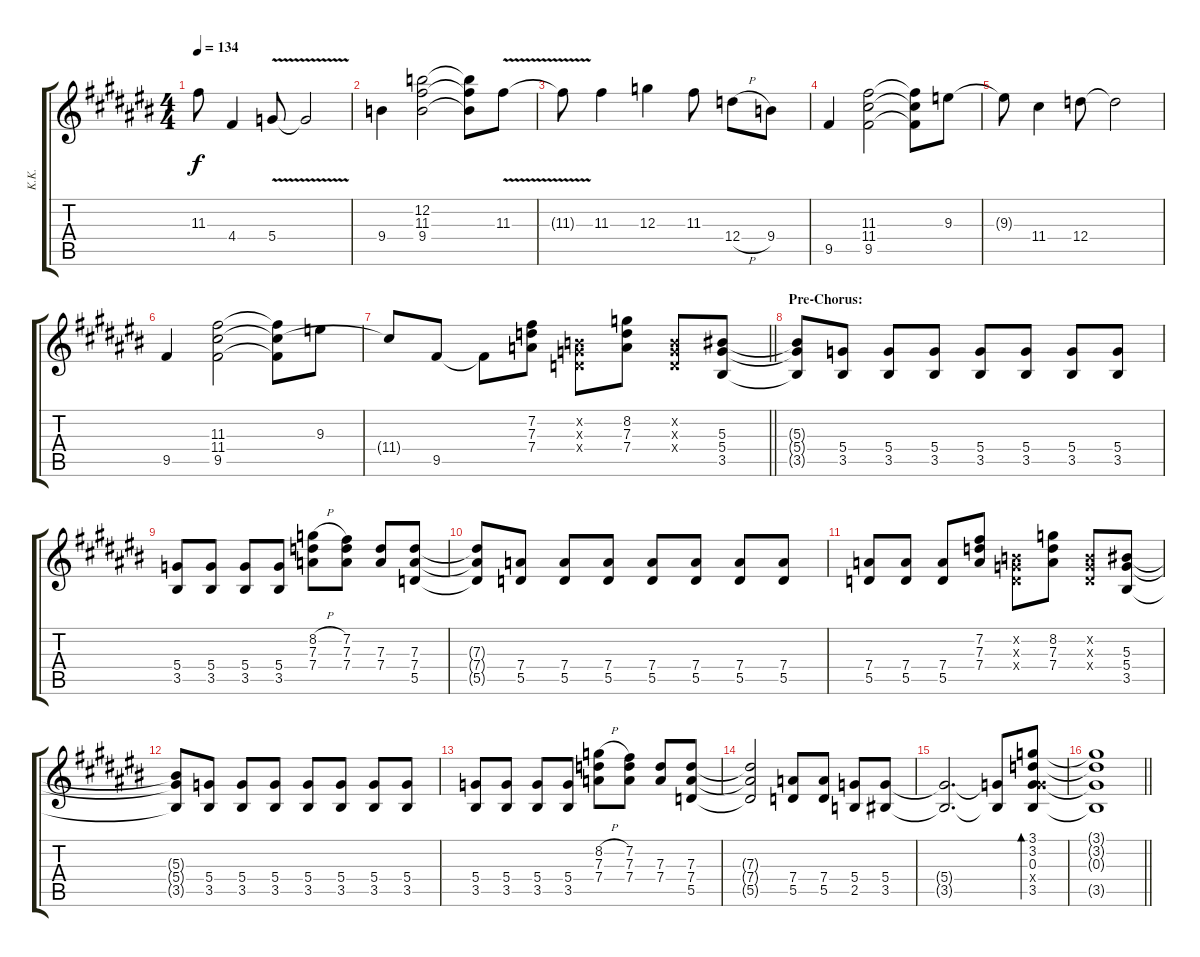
\track ("K.K." "K.K.") {instrument overdrivenguitar}
\staff {score tabs}
\tuning (E4 B3 G3 D3 A2 E2) {hide}
\ts (4 4)
\tempo 134
\clef g2
\ks c#
11.3{t}.8{dy f} 4.4.4 5.4{v}.8 5.4{t}.2 |
9.4.4 (12.2 11.3 9.4).2 (12.2{t} 11.3{t} 9.4{t}).8 11.3{v}.8 |
11.3{t}.8 11.3.4 12.3.4 11.3.8 12.4{h}.8 9.4.8 |
9.5.4 (11.3 11.4 9.5).2 (11.3{t} 11.4{t} 9.5{t}).8 9.3.8 |
9.3{t}.8 11.4.4 12.4.8 12.4{t}.2 |
9.5.4 (11.3 11.4 9.5).2 (11.3{t} 11.4{t} 9.5{t}).8 9.3.8 |
\barLineRight lightlight
11.4{t}.8 9.5.8 9.5{t}.8 (7.2 7.3 7.4).8 (0.2{x} 0.3{x} 0.4{x}).8 (8.2 7.3 7.4).8 (0.2{x} 0.3{x} 0.4{x}).8 (5.3 5.4 3.5).8 |
\section ("" "Pre-Chorus:")
(5.3{t} 5.4{t} 3.5{t}).8 (5.4 3.5).8 (5.4 3.5).8 (5.4 3.5).8 (5.4 3.5).8 (5.4 3.5).8 (5.4 3.5).8 (5.4 3.5).8 |
(5.4 3.5).8 (5.4 3.5).8 (5.4 3.5).8 (5.4 3.5).8 (8.2{h} 7.3 7.4).8 (7.2 7.3 7.4).8 (7.3 7.4).8 (7.3 7.4 5.5).8 |
(7.3{t} 7.4{t} 5.5{t}).8 (7.4 5.5).8 (7.4 5.5).8 (7.4 5.5).8 (7.4 5.5).8 (7.4 5.5).8 (7.4 5.5).8 (7.4 5.5).8 |
(7.4 5.5).8 (7.4 5.5).8 (7.4 5.5).8 (7.2 7.3 7.4).8 (0.2{x} 0.3{x} 0.4{x}).8 (8.2 7.3 7.4).8 (0.2{x} 0.3{x} 0.4{x}).8 (5.3 5.4 3.5).8 |
(5.3{t} 5.4{t} 3.5{t}).8 (5.4 3.5).8 (5.4 3.5).8 (5.4 3.5).8 (5.4 3.5).8 (5.4 3.5).8 (5.4 3.5).8 (5.4 3.5).8 |
(5.4 3.5).8 (5.4 3.5).8 (5.4 3.5).8 (5.4 3.5).8 (8.2{h} 7.3 7.4).8 (7.2 7.3 7.4).8 (7.3 7.4).8 (7.3 7.4 5.5).8 |
(7.3{t} 7.4{t} 5.5{t}).2 (7.4 5.5).8 (7.4 5.5).8 (5.4 2.5).8 (5.4 3.5).8 |
(5.4{t} 3.5{t}).2{d} (5.4{t} 3.5{t}).8 (3.1 3.2 0.3 5.4{x} 3.5).8{bd 240} |
\barLineRight lightlight
(3.1{t} 3.2{t} 0.3{t} 3.5{t}).1
